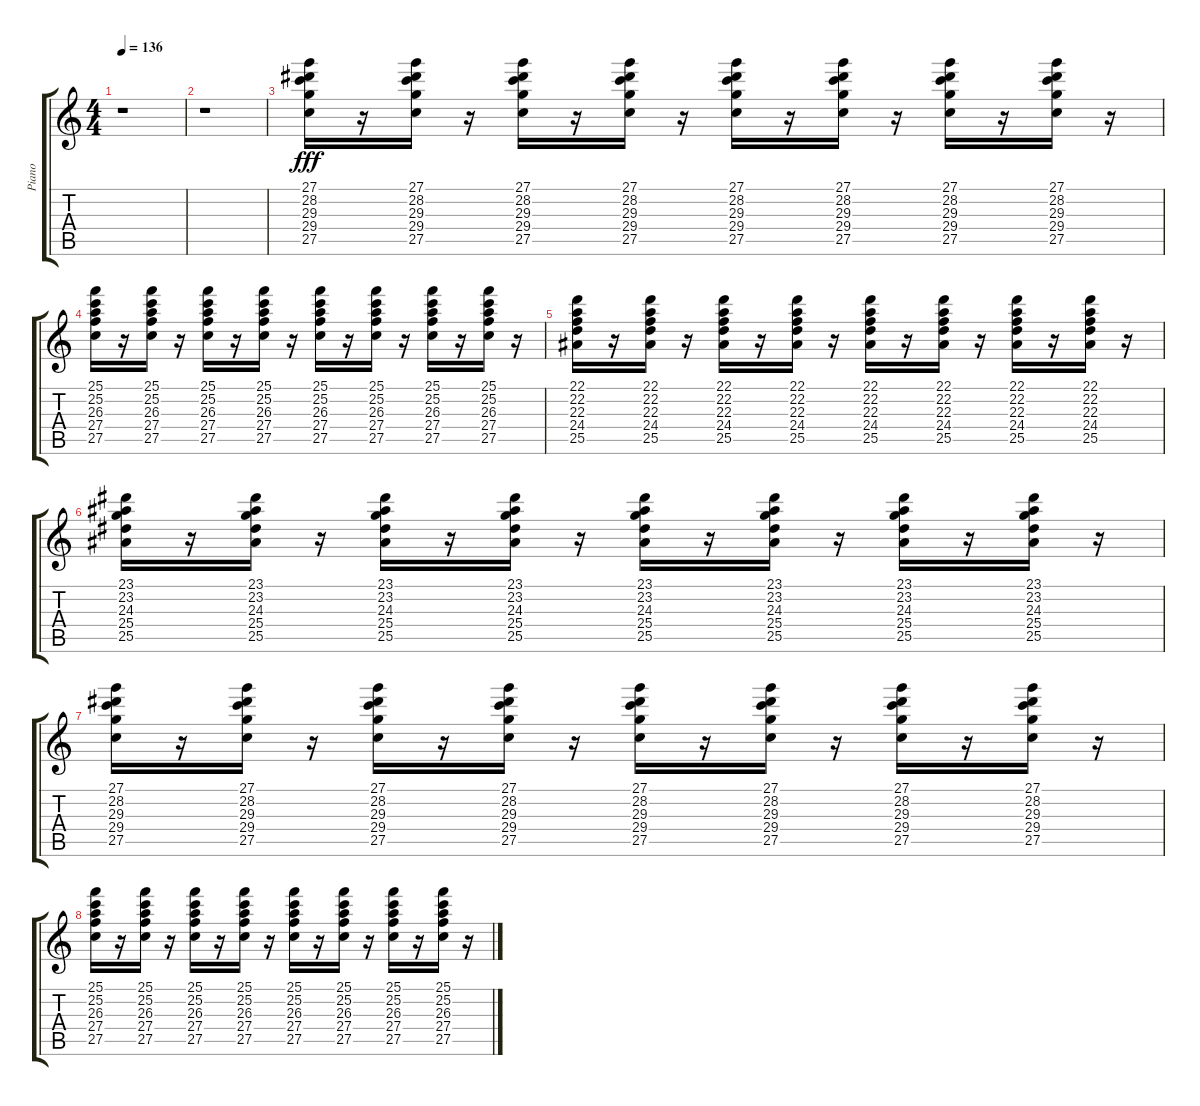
\track ("Piano" "Piano") {instrument brightacousticpiano}
\staff {score tabs}
\tuning (E4 B3 G3 D3 A2 E2) {hide}
\ts (4 4)
\tempo 136
\clef g2
\ks c
r.1{dy fff} |
r.1 |
(27.1 28.2 29.3 29.4 27.5).16 r.16 (27.1 28.2 29.3 29.4 27.5).16 r.16 (27.1 28.2 29.3 29.4 27.5).16 r.16 (27.1 28.2 29.3 29.4 27.5).16 r.16 (27.1 28.2 29.3 29.4 27.5).16 r.16 (27.1 28.2 29.3 29.4 27.5).16 r.16 (27.1 28.2 29.3 29.4 27.5).16 r.16 (27.1 28.2 29.3 29.4 27.5).16 r.16 |
(25.1 25.2 26.3 27.4 27.5).16 r.16 (25.1 25.2 26.3 27.4 27.5).16 r.16 (25.1 25.2 26.3 27.4 27.5).16 r.16 (25.1 25.2 26.3 27.4 27.5).16 r.16 (25.1 25.2 26.3 27.4 27.5).16 r.16 (25.1 25.2 26.3 27.4 27.5).16 r.16 (25.1 25.2 26.3 27.4 27.5).16 r.16 (25.1 25.2 26.3 27.4 27.5).16 r.16 |
(22.1 22.2 22.3 24.4 25.5).16 r.16 (22.1 22.2 22.3 24.4 25.5).16 r.16 (22.1 22.2 22.3 24.4 25.5).16 r.16 (22.1 22.2 22.3 24.4 25.5).16 r.16 (22.1 22.2 22.3 24.4 25.5).16 r.16 (22.1 22.2 22.3 24.4 25.5).16 r.16 (22.1 22.2 22.3 24.4 25.5).16 r.16 (22.1 22.2 22.3 24.4 25.5).16 r.16 |
(23.1 23.2 24.3 25.4 25.5).16 r.16 (23.1 23.2 24.3 25.4 25.5).16 r.16 (23.1 23.2 24.3 25.4 25.5).16 r.16 (23.1 23.2 24.3 25.4 25.5).16 r.16 (23.1 23.2 24.3 25.4 25.5).16 r.16 (23.1 23.2 24.3 25.4 25.5).16 r.16 (23.1 23.2 24.3 25.4 25.5).16 r.16 (23.1 23.2 24.3 25.4 25.5).16 r.16 |
(27.1 28.2 29.3 29.4 27.5).16 r.16 (27.1 28.2 29.3 29.4 27.5).16 r.16 (27.1 28.2 29.3 29.4 27.5).16 r.16 (27.1 28.2 29.3 29.4 27.5).16 r.16 (27.1 28.2 29.3 29.4 27.5).16 r.16 (27.1 28.2 29.3 29.4 27.5).16 r.16 (27.1 28.2 29.3 29.4 27.5).16 r.16 (27.1 28.2 29.3 29.4 27.5).16 r.16 |
(25.1 25.2 26.3 27.4 27.5).16 r.16 (25.1 25.2 26.3 27.4 27.5).16 r.16 (25.1 25.2 26.3 27.4 27.5).16 r.16 (25.1 25.2 26.3 27.4 27.5).16 r.16 (25.1 25.2 26.3 27.4 27.5).16 r.16 (25.1 25.2 26.3 27.4 27.5).16 r.16 (25.1 25.2 26.3 27.4 27.5).16 r.16 (25.1 25.2 26.3 27.4 27.5).16 r.16
